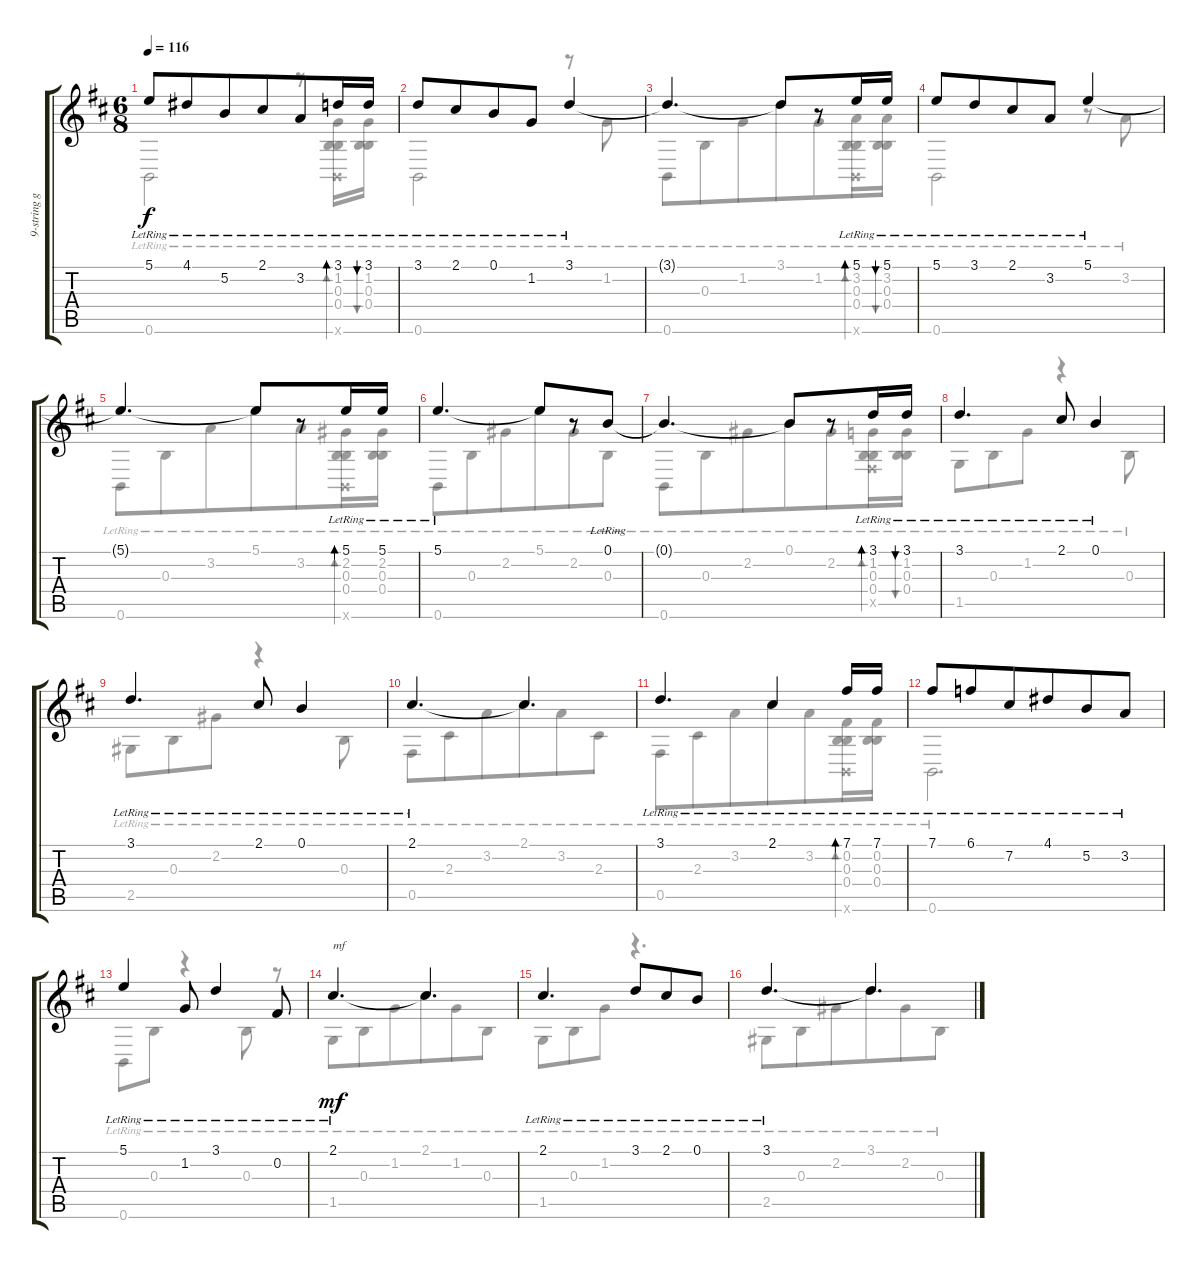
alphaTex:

\track ("9-string guitar" "9-string g") {instrument acousticguitarsteel}
\staff {score tabs}
\tuning (B3 Gb3 B2 B2 Gb2 B1) {hide}
\voice
\ts (6 8)
\tempo 116
\clef g2
\ks d
5.1{lr}.8{dy f} 4.1{lr}.8 5.2{lr}.8{beam merge} 2.1{lr}.8 3.2{lr}.8 3.1{lr}.16{bd 30} 3.1{lr}.16{bu 30} |
3.1{lr}.8 2.1{lr}.8 0.1{lr}.8{beam merge} 1.2{lr}.8 3.1{lr}.4 |
3.1{t}.4{d} 3.1{t}.8 r.8 5.1{lr}.16{bd 30} 5.1{lr}.16{bu 30} |
5.1{lr}.8 3.1{lr}.8 2.1{lr}.8{beam merge} 3.2{lr}.8 5.1{lr}.4 |
5.1{t}.4{d} 5.1{t}.8 r.8 5.1{lr}.16{bd 30} 5.1{lr}.16 |
5.1{lr}.4{d} 5.1{t}.8 r.8 0.1{lr}.8 |
0.1{t}.4{d} 0.1{t}.8 r.8 3.1{lr}.16{bd 30} 3.1{lr}.16{bu 30} |
3.1{lr}.4{d} 2.1{lr}.8 0.1{lr}.4 |
3.1{lr}.4{d} 2.1{lr}.8 0.1{lr}.4 |
2.1{lr}.4{d} 2.1{t}.4{d} |
3.1{lr}.4{d} 2.1{lr}.4 7.1{lr}.16{bd 30} 7.1{lr}.16 |
7.1{lr}.8 6.1{lr}.8 7.2{lr}.8{beam merge} 4.1{lr}.8 5.2{lr}.8 3.2{lr}.8 |
5.1{lr}.4 1.2{lr}.8 3.1{lr}.4 0.2{lr}.8 |
2.1{lr}.4{d txt "mf" dy mf} 2.1{t}.4{d} |
2.1{lr}.4{d} 3.1{lr}.8 2.1{lr}.8 0.1{lr}.8 |
3.1{lr}.4{d} 3.1{t}.4{d}
\voice
\clef g2
\ottava regular
\simile none
\ks d
0.6{lr}.2{dy f} r.8 (1.2{lr} 0.3{lr} 0.4{lr} 0.6{x}).16{bd 30} (1.2{lr} 0.3{lr} 0.4{lr}).16{bu 30} |
0.6{lr}.2 r.8 1.2{lr}.8 |
0.6{lr}.8 0.3{lr}.8 1.2{lr}.8{beam merge} 3.1{lr}.8 1.2{lr}.8 (3.2{lr} 0.3{lr} 0.4{lr} 0.6{x}).16{bd 30} (3.2{lr} 0.3{lr} 0.4{lr}).16{bu 30} |
0.6{lr}.2 r.8 3.2{lr}.8 |
0.6{lr}.8 0.3{lr}.8 3.2{lr}.8{beam merge} 5.1{lr}.8 3.2{lr}.8 (2.2{lr} 0.3{lr} 0.4{lr} 0.6{x}).16{bd 30} (2.2{lr} 0.3{lr} 0.4{lr}).16 |
0.6{lr}.8 0.3{lr}.8 2.2{lr}.8{beam merge} 5.1{lr}.8 2.2{lr}.8 0.3{lr}.8 |
0.6{lr}.8 0.3{lr}.8 2.2{lr}.8{beam merge} 0.1{lr}.8 2.2{lr}.8 (1.2{lr} 0.3{lr} 0.4{lr} 0.5{x}).16{bd 30} (1.2{lr} 0.3{lr} 0.4{lr}).16{bu 30} |
1.5{lr}.8 0.3{lr}.8 1.2{lr}.8 r.4 0.3{lr}.8 |
2.5{lr}.8 0.3{lr}.8 2.2{lr}.8 r.4 0.3{lr}.8 |
0.5{lr}.8 2.3{lr}.8 3.2{lr}.8{beam merge} 2.1{lr}.8 3.2{lr}.8 2.3{lr}.8 |
0.5{lr}.8 2.3{lr}.8 3.2{lr}.8{beam merge} 2.1{lr}.8 3.2{lr}.8 (0.2{lr} 0.3{lr} 0.4{lr} 0.6{x}).16{bd 30} (0.2{lr} 0.3{lr} 0.4{lr}).16 |
0.6{lr}.2{d} |
0.6{lr}.8 0.3{lr}.8 r.4 0.3{lr}.8 r.8 |
1.5{lr}.8{dy mf} 0.3{lr}.8 1.2{lr}.8{beam merge} 2.1{lr}.8 1.2{lr}.8 0.3{lr}.8 |
1.5{lr}.8 0.3{lr}.8 1.2{lr}.8 r.4{d} |
2.5{lr}.8 0.3{lr}.8 2.2{lr}.8{beam merge} 3.1{lr}.8 2.2{lr}.8 0.3{lr}.8
